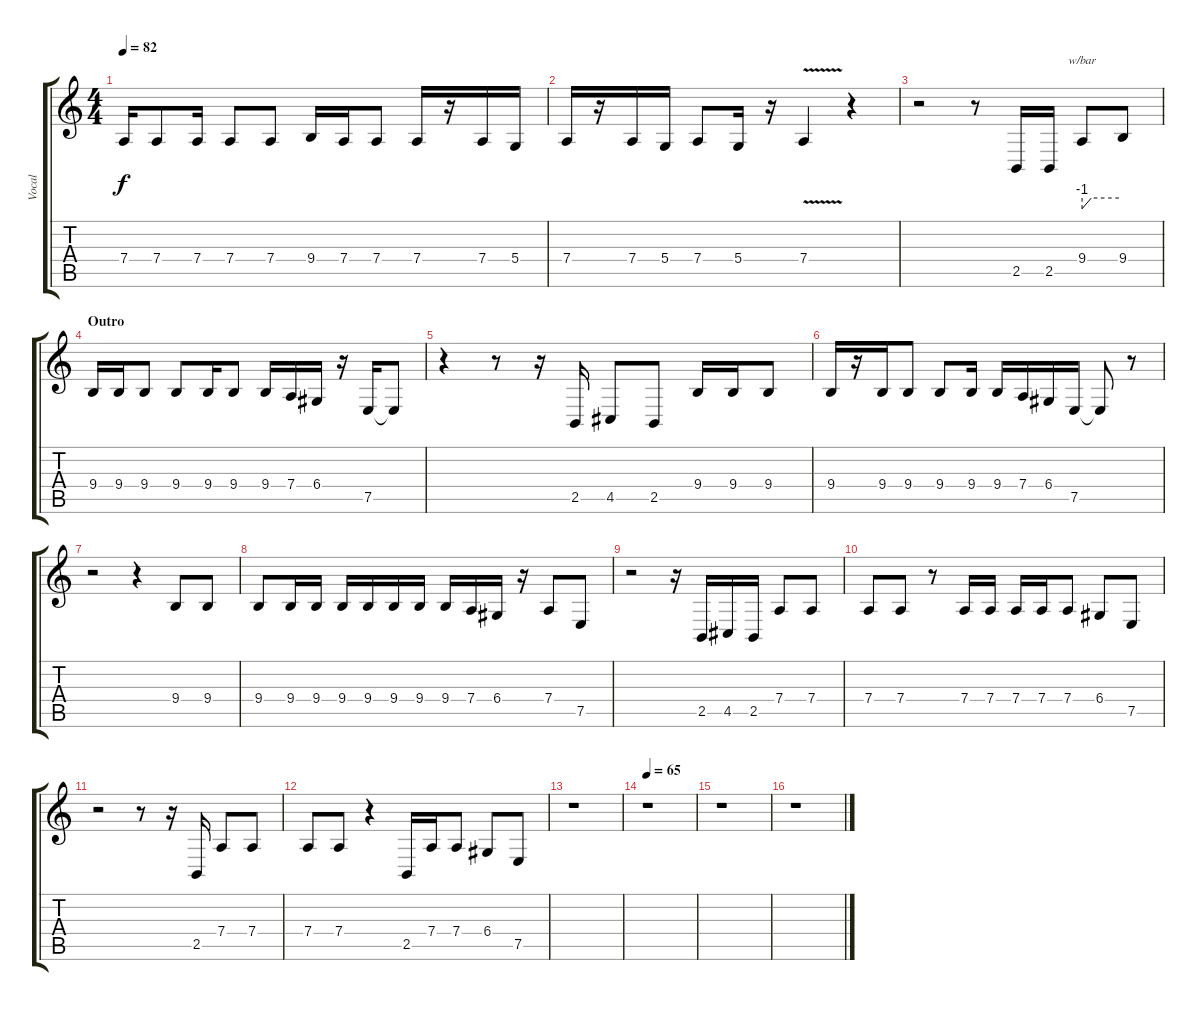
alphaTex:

\track ("Vocal" "Vocal") {instrument tenorsax}
\staff {score tabs}
\tuning (E4 B3 G3 D3 A2 E2) {hide}
\ts (4 4)
\tempo 82
\clef g2
\ks c
7.4.16{dy f} 7.4.8 7.4.16 7.4.8 7.4.8 9.4.16 7.4.16 7.4.8 7.4.16 r.16 7.4.16 5.4.16 |
7.4.16 r.16 7.4.16 5.4.16 7.4.8 5.4.16 r.16 7.4{v}.4 r.4 |
r.2 r.8 2.5.16 2.5.16 9.4.8{tbe (custom default 0 -4 15 0 60 0)} 9.4.8 |
\section ("" "Outro")
9.4.16 9.4.16 9.4.8 9.4.8 9.4.16 9.4.8 9.4.16 7.4.16 6.4.16 r.16 7.5.16 7.5{t}.8 |
r.4 r.8 r.16 2.5.16 4.5.8 2.5.8 9.4.16 9.4.16 9.4.8 |
9.4.16 r.16 9.4.16 9.4.8 9.4.8 9.4.16 9.4.16 7.4.16 6.4.16 7.5.16 7.5{t}.8 r.8 |
r.2 r.4 9.4.8 9.4.8 |
9.4.8 9.4.16 9.4.16 9.4.16 9.4.16 9.4.16 9.4.16 9.4.16 7.4.16 6.4.16 r.16 7.4.8 7.5.8 |
r.2 r.16 2.5.16 4.5.16 2.5.16 7.4.8 7.4.8 |
7.4.8 7.4.8 r.8 7.4.16 7.4.16 7.4.16 7.4.16 7.4.8 6.4.8 7.5.8 |
r.2 r.8 r.16 2.5.16 7.4.8 7.4.8 |
7.4.8 7.4.8 r.4 2.5.16 7.4.16 7.4.8 6.4.8 7.5.8 |
r.1 |
\tempo 65
r.1 |
r.1 |
r.1
